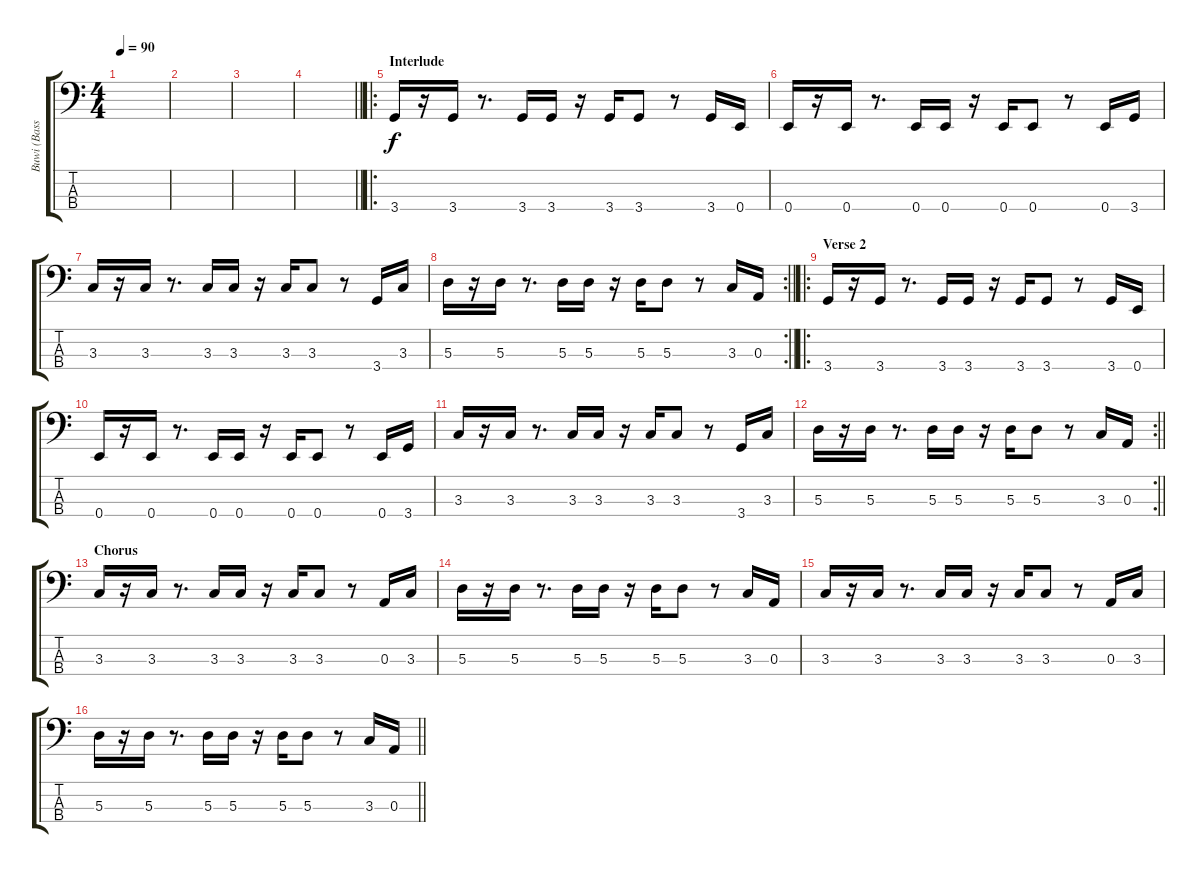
\track ("Buwi (Bass)" "Buwi (Bass") {instrument electricbassfinger}
\staff {score tabs}
\tuning (G2 D2 A1 E1) {hide}
\ts (4 4)
\tempo 90
\clef f4
\ks c
|
|
|
\barLineRight lightlight
|
\ro
\section ("" "Interlude")
3.4.16 r.16 3.4.16 r.8{d} 3.4.16 3.4.16 r.16 3.4.16 3.4.8 r.8 3.4.16 0.4.16 |
0.4.16 r.16 0.4.16 r.8{d} 0.4.16 0.4.16 r.16 0.4.16 0.4.8 r.8 0.4.16 3.4.16 |
3.3.16 r.16 3.3.16 r.8{d} 3.3.16 3.3.16 r.16 3.3.16 3.3.8 r.8 3.4.16 3.3.16 |
\rc 2
\barLineRight lightlight
5.3.16 r.16 5.3.16 r.8{d} 5.3.16 5.3.16 r.16 5.3.16 5.3.8 r.8 3.3.16 0.3.16 |
\ro
\section ("" "Verse 2")
3.4.16 r.16 3.4.16 r.8{d} 3.4.16 3.4.16 r.16 3.4.16 3.4.8 r.8 3.4.16 0.4.16 |
0.4.16 r.16 0.4.16 r.8{d} 0.4.16 0.4.16 r.16 0.4.16 0.4.8 r.8 0.4.16 3.4.16 |
3.3.16 r.16 3.3.16 r.8{d} 3.3.16 3.3.16 r.16 3.3.16 3.3.8 r.8 3.4.16 3.3.16 |
\rc 2
\barLineRight lightlight
5.3.16 r.16 5.3.16 r.8{d} 5.3.16 5.3.16 r.16 5.3.16 5.3.8 r.8 3.3.16 0.3.16 |
\section ("" "Chorus")
3.3.16 r.16 3.3.16 r.8{d} 3.3.16 3.3.16 r.16 3.3.16 3.3.8 r.8 0.3.16 3.3.16 |
5.3.16 r.16 5.3.16 r.8{d} 5.3.16 5.3.16 r.16 5.3.16 5.3.8 r.8 3.3.16 0.3.16 |
3.3.16 r.16 3.3.16 r.8{d} 3.3.16 3.3.16 r.16 3.3.16 3.3.8 r.8 0.3.16 3.3.16 |
\barLineRight lightlight
5.3.16 r.16 5.3.16 r.8{d} 5.3.16 5.3.16 r.16 5.3.16 5.3.8 r.8 3.3.16 0.3.16
